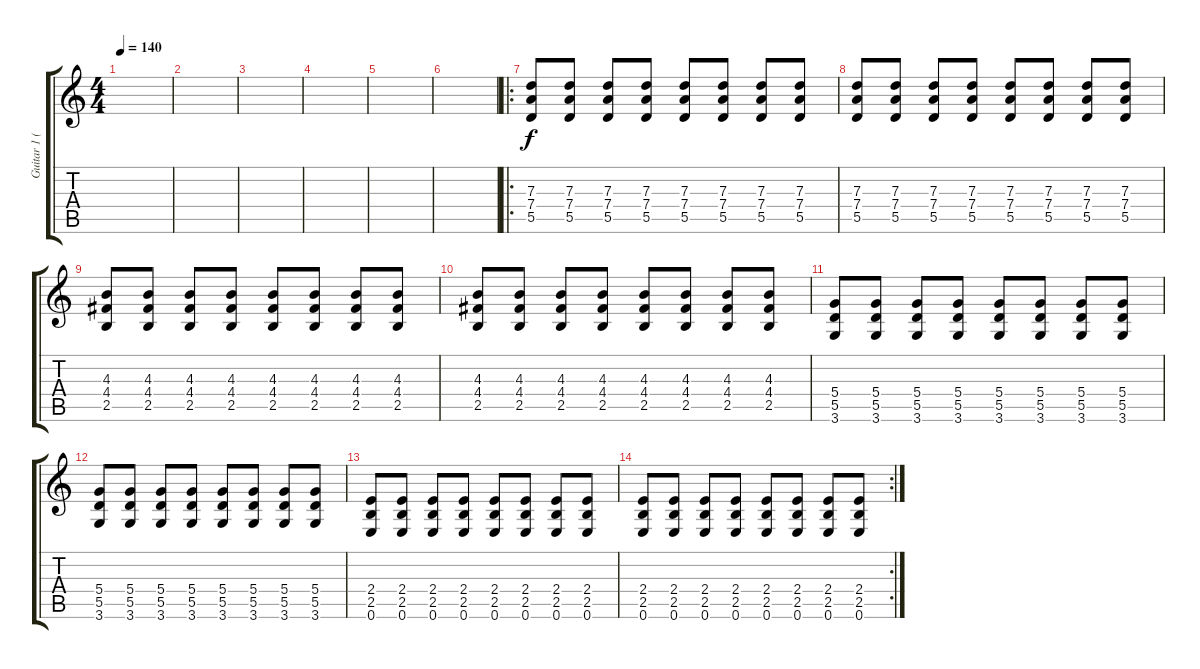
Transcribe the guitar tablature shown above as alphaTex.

\track ("Guitar 1 (Clean)" "Guitar 1 (") {instrument electricguitarclean}
\staff {score tabs}
\tuning (E4 B3 G3 D3 A2 E2) {hide}
\ts (4 4)
\tempo 140
\clef g2
\ks c
|
|
|
|
|
|
\ro
(7.3 7.4 5.5).8 (7.3 7.4 5.5).8 (7.3 7.4 5.5).8 (7.3 7.4 5.5).8 (7.3 7.4 5.5).8 (7.3 7.4 5.5).8 (7.3 7.4 5.5).8 (7.3 7.4 5.5).8 |
(7.3 7.4 5.5).8 (7.3 7.4 5.5).8 (7.3 7.4 5.5).8 (7.3 7.4 5.5).8 (7.3 7.4 5.5).8 (7.3 7.4 5.5).8 (7.3 7.4 5.5).8 (7.3 7.4 5.5).8 |
(4.3 4.4 2.5).8 (4.3 4.4 2.5).8 (4.3 4.4 2.5).8 (4.3 4.4 2.5).8 (4.3 4.4 2.5).8 (4.3 4.4 2.5).8 (4.3 4.4 2.5).8 (4.3 4.4 2.5).8 |
(4.3 4.4 2.5).8 (4.3 4.4 2.5).8 (4.3 4.4 2.5).8 (4.3 4.4 2.5).8 (4.3 4.4 2.5).8 (4.3 4.4 2.5).8 (4.3 4.4 2.5).8 (4.3 4.4 2.5).8 |
(5.4 5.5 3.6).8 (5.4 5.5 3.6).8 (5.4 5.5 3.6).8 (5.4 5.5 3.6).8 (5.4 5.5 3.6).8 (5.4 5.5 3.6).8 (5.4 5.5 3.6).8 (5.4 5.5 3.6).8 |
(5.4 5.5 3.6).8 (5.4 5.5 3.6).8 (5.4 5.5 3.6).8 (5.4 5.5 3.6).8 (5.4 5.5 3.6).8 (5.4 5.5 3.6).8 (5.4 5.5 3.6).8 (5.4 5.5 3.6).8 |
(2.4 2.5 0.6).8 (2.4 2.5 0.6).8 (2.4 2.5 0.6).8 (2.4 2.5 0.6).8 (2.4 2.5 0.6).8 (2.4 2.5 0.6).8 (2.4 2.5 0.6).8 (2.4 2.5 0.6).8 |
\rc 2
(2.4 2.5 0.6).8 (2.4 2.5 0.6).8 (2.4 2.5 0.6).8 (2.4 2.5 0.6).8 (2.4 2.5 0.6).8 (2.4 2.5 0.6).8 (2.4 2.5 0.6).8 (2.4 2.5 0.6).8
